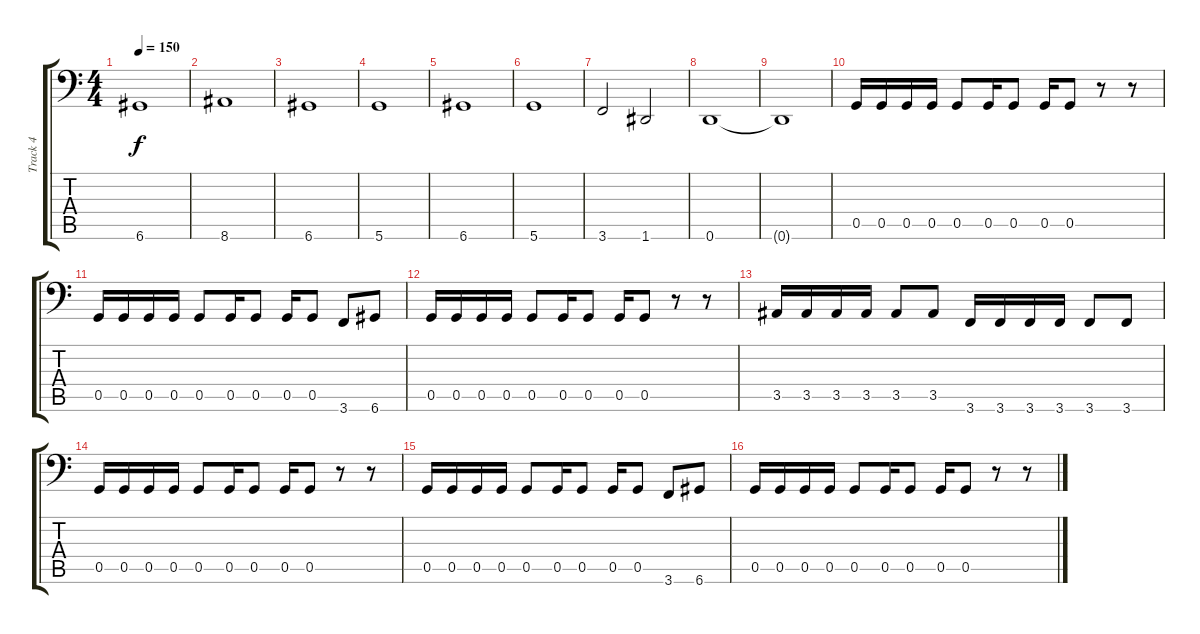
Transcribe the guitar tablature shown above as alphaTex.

\track ("Track 4" "Track 4") {instrument slapbass1}
\staff {score tabs}
\tuning (D3 A2 F2 C2 G1 D1) {hide}
\ts (4 4)
\tempo 150
\clef f4
\ks c
6.6.1{dy f} |
8.6.1 |
6.6.1 |
5.6.1 |
6.6.1 |
5.6.1 |
3.6.2 1.6.2 |
0.6.1 |
0.6{t}.1 |
0.5.16 0.5.16 0.5.16 0.5.16 0.5.8 0.5.16 0.5.8 0.5.16 0.5.8 r.8 r.8 |
0.5.16 0.5.16 0.5.16 0.5.16 0.5.8 0.5.16 0.5.8 0.5.16 0.5.8 3.6.8 6.6.8 |
0.5.16 0.5.16 0.5.16 0.5.16 0.5.8 0.5.16 0.5.8 0.5.16 0.5.8 r.8 r.8 |
3.5.16 3.5.16 3.5.16 3.5.16 3.5.8 3.5.8 3.6.16 3.6.16 3.6.16 3.6.16 3.6.8 3.6.8 |
0.5.16 0.5.16 0.5.16 0.5.16 0.5.8 0.5.16 0.5.8 0.5.16 0.5.8 r.8 r.8 |
0.5.16 0.5.16 0.5.16 0.5.16 0.5.8 0.5.16 0.5.8 0.5.16 0.5.8 3.6.8 6.6.8 |
0.5.16 0.5.16 0.5.16 0.5.16 0.5.8 0.5.16 0.5.8 0.5.16 0.5.8 r.8 r.8
